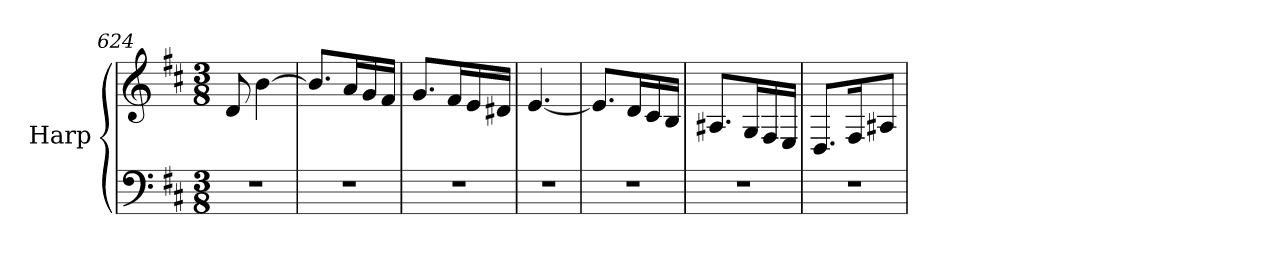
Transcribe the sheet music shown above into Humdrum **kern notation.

**kern	**kern
*part1	*part1
*staff2	*staff1
*I"Harp	*
*I'Hp	*
*clefF4	*clefG2
*k[f#c#]	*k[f#c#]
*M3/8	*M3/8
=624	=624
4.r	8d/
.	[4b\
=625	=625
4.r	8.b/L]
.	16a/L
.	16g/
.	16f#/JJ
=626	=626
4.r	8.g/L
.	16f#/L
.	16e/
.	16d#X/JJ
=627	=627
4.r	[4.e/
!!LO:LB:g=z
=628	=628
4.r	8.e/L]
.	16d/L
.	16c#/
.	16B/JJ
=629	=629
4.r	8.A#X/L
.	16G/L
.	16F#/
.	16E/JJ
=630	=630
4.r	8.D/L
.	16F#/K
.	8A#X/J
=	=
*-	*-
